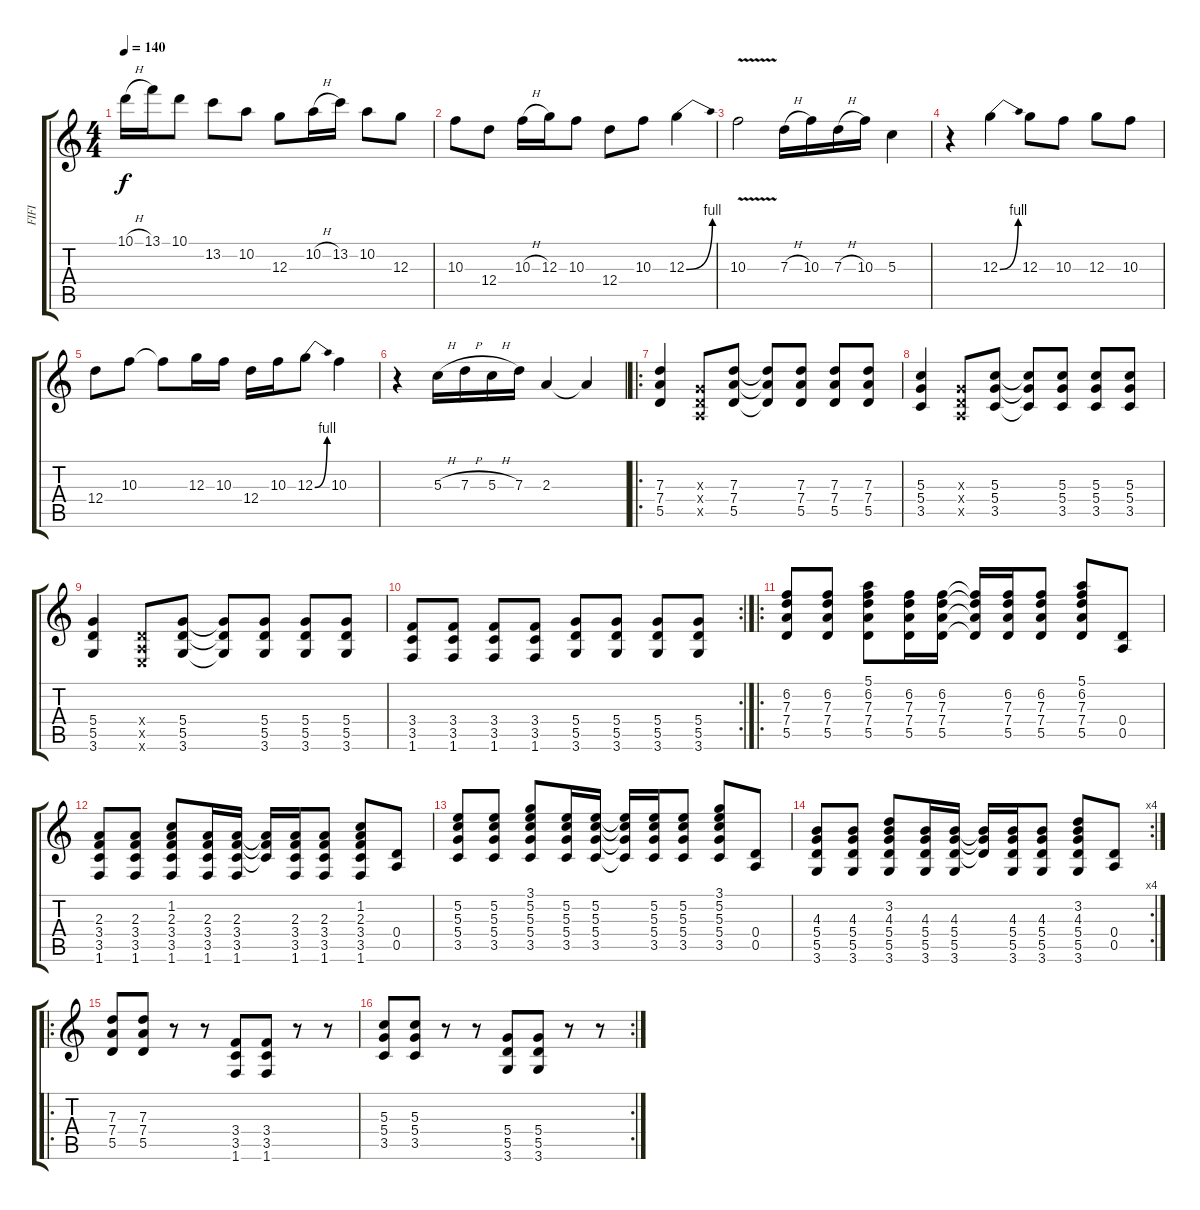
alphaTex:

\track ("FIFI" "FIFI") {instrument distortionguitar}
\staff {score tabs}
\tuning (E4 B3 G3 D3 A2 E2) {hide}
\ts (4 4)
\tempo 140
\clef g2
\ks c
10.1{h}.16{dy f} 13.1.16 10.1.8 13.2.8 10.2.8 12.3.8 10.2{h}.16 13.2.16 10.2.8 12.3.8 |
10.3.8 12.4.8 10.3{h}.16 12.3.16 10.3.8 12.4.8 10.3.8 12.3{be (bend 0 0 60 4)}.4 |
10.3{v}.2 7.3{h}.16 10.3.16 7.3{h}.16 10.3.16 5.3.4 |
r.4 12.3{be (bend 0 0 60 4)}.4 12.3.8 10.3.8 12.3.8 10.3.8 |
12.4.8 10.3.8 10.3{t}.8 12.3.16 10.3.16 12.4.16 10.3.16 12.3{be (bend 0 0 60 4)}.8 10.3.4 |
r.4 5.3{h}.16 7.3{h}.16 5.3{h}.16 7.3.16 2.3.4 2.3{t}.4 |
\ro
(7.3 7.4 5.5).4 (0.3{x} 0.4{x} 0.5{x}).8 (7.3 7.4 5.5).8 (7.3{t} 7.4{t} 5.5{t}).8 (7.3 7.4 5.5).8 (7.3 7.4 5.5).8 (7.3 7.4 5.5).8 |
(5.3 5.4 3.5).4 (0.3{x} 0.4{x} 0.5{x}).8 (5.3 5.4 3.5).8 (5.3{t} 5.4{t} 3.5{t}).8 (5.3 5.4 3.5).8 (5.3 5.4 3.5).8 (5.3 5.4 3.5).8 |
(5.4 5.5 3.6).4 (0.4{x} 0.5{x} 0.6{x}).8 (5.4 5.5 3.6).8 (5.4{t} 5.5{t} 3.6{t}).8 (5.4 5.5 3.6).8 (5.4 5.5 3.6).8 (5.4 5.5 3.6).8 |
\rc 2
(3.4 3.5 1.6).8 (3.4 3.5 1.6).8 (3.4 3.5 1.6).8 (3.4 3.5 1.6).8 (5.4 5.5 3.6).8 (5.4 5.5 3.6).8 (5.4 5.5 3.6).8 (5.4 5.5 3.6).8 |
\ro
(6.2 7.3 7.4 5.5).8{instrument electricguitarclean} (6.2 7.3 7.4 5.5).8 (5.1 6.2 7.3 7.4 5.5).8 (6.2 7.3 7.4 5.5).16 (6.2 7.3 7.4 5.5).16 (6.2{t} 7.3{t} 7.4{t} 5.5{t}).16 (6.2 7.3 7.4 5.5).16 (6.2 7.3 7.4 5.5).8 (5.1 6.2 7.3 7.4 5.5).8 (0.4 0.5).8 |
(2.3 3.4 3.5 1.6).8 (2.3 3.4 3.5 1.6).8 (1.2 2.3 3.4 3.5 1.6).8 (2.3 3.4 3.5 1.6).16 (2.3 3.4 3.5 1.6).16 (2.3{t} 3.4{t} 3.5{t}).16 (2.3 3.4 3.5 1.6).16 (2.3 3.4 3.5 1.6).8 (1.2 2.3 3.4 3.5 1.6).8 (0.4 0.5).8 |
(5.2 5.3 5.4 3.5).8 (5.2 5.3 5.4 3.5).8 (3.1 5.2 5.3 5.4 3.5).8 (5.2 5.3 5.4 3.5).16 (5.2 5.3 5.4 3.5).16 (5.2{t} 5.3{t} 5.4{t} 3.5{t}).16 (5.2 5.3 5.4 3.5).16 (5.2 5.3 5.4 3.5).8 (3.1 5.2 5.3 5.4 3.5).8 (0.4 0.5).8 |
\rc 4
(4.3 5.4 5.5 3.6).8 (4.3 5.4 5.5 3.6).8 (3.2 4.3 5.4 5.5 3.6).8 (4.3 5.4 5.5 3.6).16 (4.3 5.4 5.5 3.6).16 (4.3{t} 5.4{t} 5.5{t}).16 (4.3 5.4 5.5 3.6).16 (4.3 5.4 5.5 3.6).8 (3.2 4.3 5.4 5.5 3.6).8 (0.4 0.5).8 |
\ro
(7.3 7.4 5.5).8{instrument distortionguitar} (7.3 7.4 5.5).8 r.8 r.8 (3.4 3.5 1.6).8 (3.4 3.5 1.6).8 r.8 r.8 |
\rc 2
(5.3 5.4 3.5).8 (5.3 5.4 3.5).8 r.8 r.8 (5.4 5.5 3.6).8 (5.4 5.5 3.6).8 r.8 r.8
